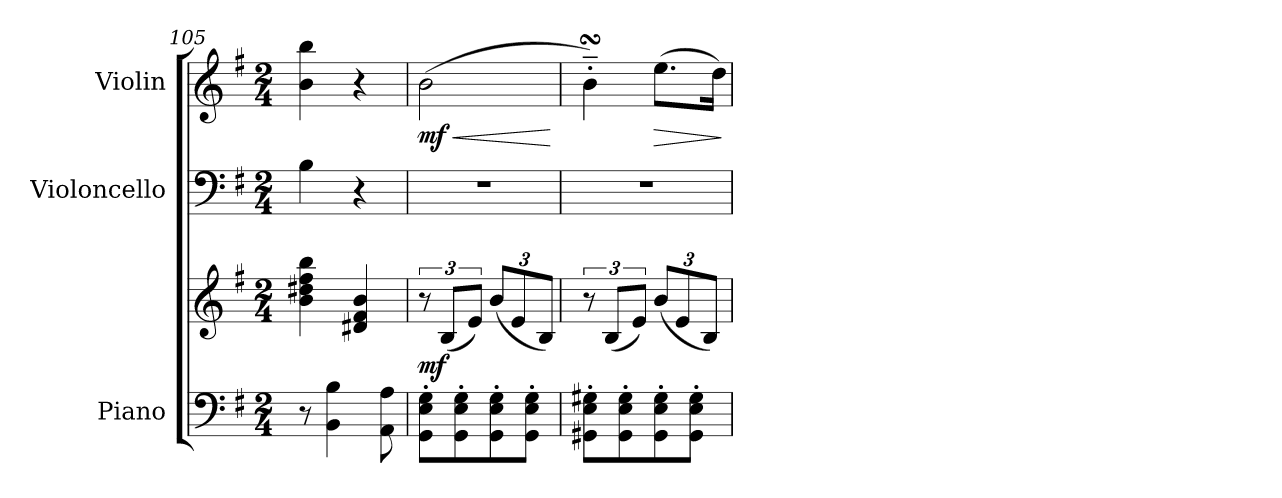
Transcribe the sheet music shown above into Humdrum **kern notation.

**kern	**kern	**dynam	**kern	**kern	**dynam
*part3	*part3	*part3	*part2	*part1	*part1
*staff4	*staff3	*staff3/4	*staff2	*staff1	*staff1
*I"Piano	*	*	*I"Violoncello	*I"Violin	*
*I'Pno.	*	*	*I'Vc.	*I'Vln.	*
*clefF4	*clefG2	*	*clefF4	*clefG2	*
*k[f#]	*k[f#]	*	*k[f#]	*k[f#]	*
*M2/4	*M2/4	*	*M2/4	*M2/4	*
=105	=105	=105	=105	=105	=105
8r	4b\ 4dd#X\ 4ff#\ 4bb\	.	4B\	4b\ 4bb\	.
4BB\ 4B\	.	.	.	.	.
.	4d#X/ 4f#/ 4b/	.	4r	4r	.
8AA\ 8A\	.	.	.	.	.
=106	=106	=106	=106	=106	=106
!	!	!LO:DY:b	!	!	!LO:HP:b
!	!	!	!	!	!LO:DY:n=1:b
8GG\' 8E\' 8G\'L	12r	mf	2r	(>2b\	< mf
.	(12B/L	.	.	.	.
8GG\' 8E\' 8G\'	.	.	.	.	.
.	12e/J)	.	.	.	.
*	*Xbrackettup	*	*	*	*
8GG\' 8E\' 8G\'	(12b/L	.	.	.	.
.	12e/	.	.	.	.
8GG\' 8E\' 8G\'J	.	.	.	.	.
.	12B/J)	.	.	.	.
.	.	.	.	.	[
=107	=107	=107	=107	=107	=107
*	*brackettup	*	*	*	*
8GG#X\' 8E\' 8G#X\'L	12r	.	2r	4bsSsS'~\)	.
.	(12B/L	.	.	.	.
8GG#\' 8E\' 8G#\'	.	.	.	.	.
.	12e/J)	.	.	.	.
*	*Xbrackettup	*	*	*	*
!	!	!	!	!	!LO:HP:b
8GG#\' 8E\' 8G#\'	(12b/L	.	.	(8.ee\L	>
.	12e/	.	.	.	.
8GG#\' 8E\' 8G#\'J	.	.	.	.	.
.	12B/J)	.	.	.	.
.	.	.	.	16dd\Jk)	.
.	.	.	.	.	]
=	=	=	=	=	=
*-	*-	*-	*-	*-	*-
